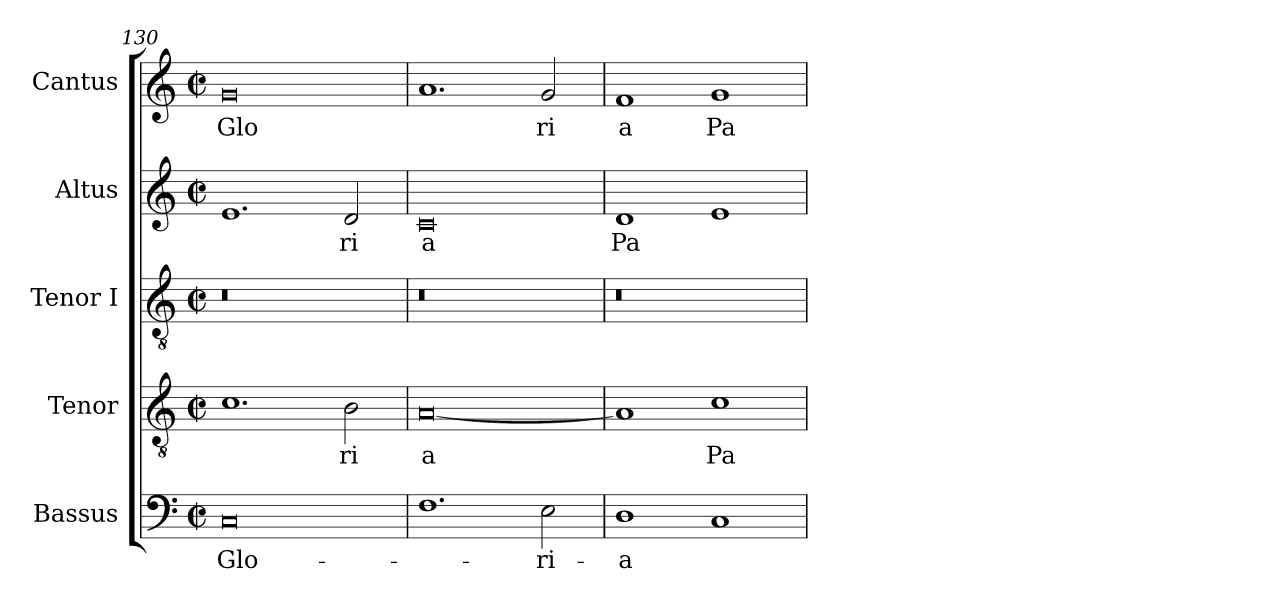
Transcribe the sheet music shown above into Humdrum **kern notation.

**kern	**text	**kern	**text	**kern	**kern	**text	**kern	**text
*part5	*part5	*part4	*part4	*part3	*part2	*part2	*part1	*part1
*staff5	*staff5	*staff4	*staff4	*staff3	*staff2	*staff2	*staff1	*staff1
*I"Bassus	*	*I"Tenor	*	*I"Tenor I	*I"Altus	*	*I"Cantus	*
*I'Bassus	*	*I'Tenor	*	*I'Tenor I	*I'Altus	*	*I'Cantus	*
*clefF4	*	*clefGv2	*	*clefGv2	*clefG2	*	*clefG2	*
*M2/2	*	*M2/2	*	*M2/2	*M2/2	*	*M2/2	*
*met(c|)	*	*met(c|)	*	*met(c|)	*met(c|)	*	*met(c|)	*
=130	=130	=130	=130	=130	=130	=130	=130	=130
!	!LO:LY:b:cj	!	!	!	!	!	!	!LO:LY:b:cj
0C	Glo-	1.c	.	0r	1.e	.	0g	Glo
!	!	!	!LO:LY:b:cj	!	!	!LO:LY:b:cj	!	!
.	.	2B\	ri	.	2d/	ri	.	.
=131	=131	=131	=131	=131	=131	=131	=131	=131
!	!	!	!LO:LY:b:rj	!	!	!LO:LY:b:cj	!	!
1.F	.	[<0A	a	0r	0c	a	1.a	.
!	!LO:LY:b:cj	!	!	!	!	!	!	!LO:LY:b:cj
2E\	-ri-	.	.	.	.	.	2g/	ri
=132	=132	=132	=132	=132	=132	=132	=132	=132
!	!LO:LY:b:rj	!	!	!	!	!LO:LY:b:cj	!	!LO:LY:b:cj
1D	-a	1A]	.	0r	1d	Pa	1f	a
!	!	!	!LO:LY:b:cj	!	!	!	!	!LO:LY:b:cj
1C	.	1c	Pa	.	1e	.	1g	Pa
=	=	=	=	=	=	=	=	=
*-	*-	*-	*-	*-	*-	*-	*-	*-
